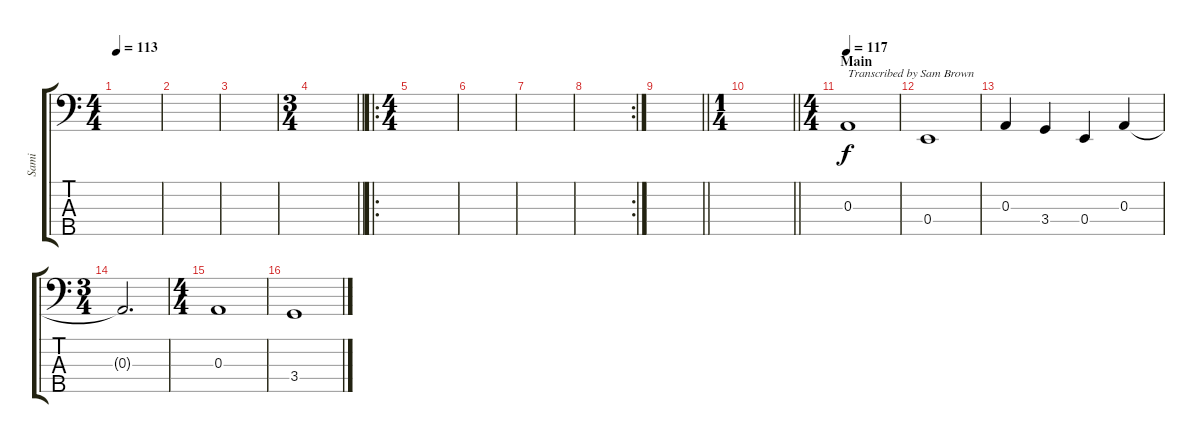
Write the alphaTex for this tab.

\track ("Sami" "Sami") {instrument electricbassfinger}
\staff {score tabs}
\tuning (G2 D2 A1 E1 B0) {hide}
\ts (4 4)
\tempo 113
\clef f4
\ks c
|
|
|
\ts (3 4)
\barLineRight lightlight
|
\ro
\ts (4 4)
\section ("" "")
|
|
|
\rc 2
|
\barLineRight lightlight
|
\ts (1 4)
\section ("" "")
\barLineRight lightlight
|
\ts (4 4)
\section ("" "Main")
\tempo 117
0.3.1{txt "Transcribed by Sam Brown"} |
0.4.1 |
0.3.4 3.4.4 0.4.4 0.3.4 |
\ts (3 4)
0.3{t}.2{d} |
\ts (4 4)
0.3.1 |
3.4.1
